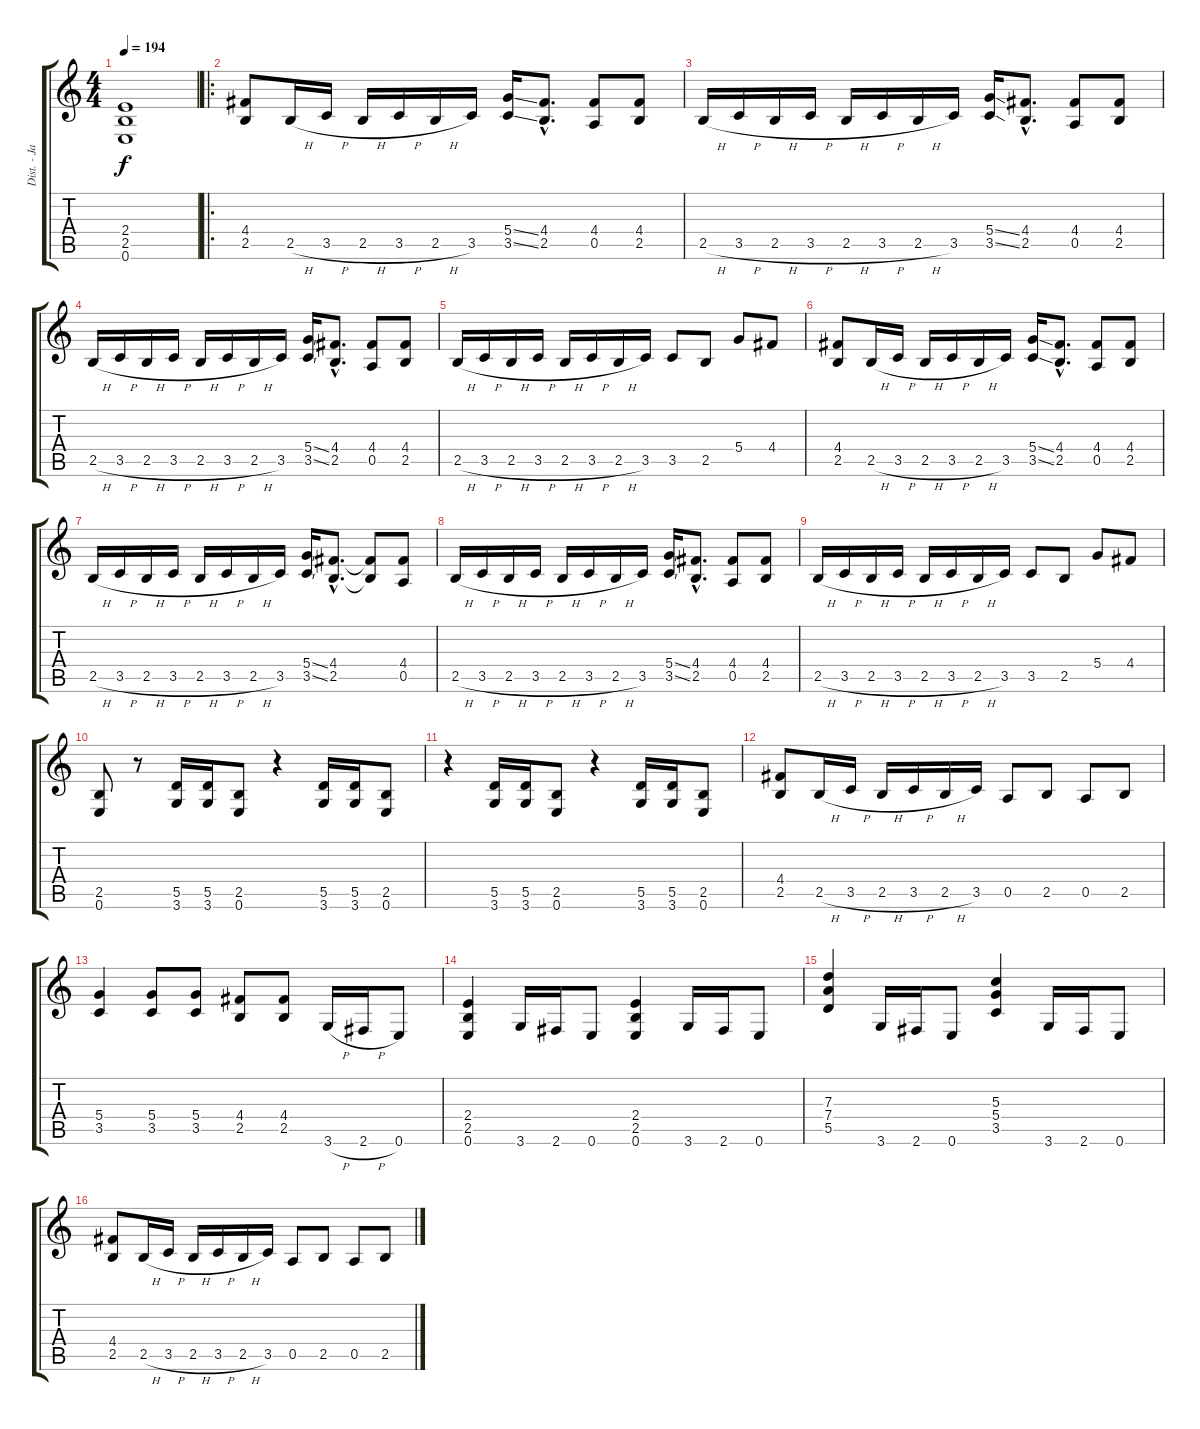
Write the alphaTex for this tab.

\track ("Dist. - James" "Dist. - Ja") {instrument distortionguitar}
\staff {score tabs}
\tuning (E4 B3 G3 D3 A2 E2) {hide}
\ts (4 4)
\tempo 194
\clef g2
\ks c
(2.4{t} 2.5{t} 0.6{t}).1{dy f} |
\ro
(4.4 2.5).8 2.5{h}.16 3.5{h}.16 2.5{h}.16 3.5{h}.16 2.5{h}.16 3.5.16 (5.4{ss} 3.5{ss}).16 (4.4{hac} 2.5{hac}).8{d} (4.4 0.5).8 (4.4 2.5).8 |
2.5{h}.16 3.5{h}.16 2.5{h}.16 3.5{h}.16 2.5{h}.16 3.5{h}.16 2.5{h}.16 3.5.16 (5.4{ss} 3.5{ss}).16 (4.4{hac} 2.5{hac}).8{d} (4.4 0.5).8 (4.4 2.5).8 |
2.5{h}.16 3.5{h}.16 2.5{h}.16 3.5{h}.16 2.5{h}.16 3.5{h}.16 2.5{h}.16 3.5.16 (5.4{ss} 3.5{ss}).16 (4.4{hac} 2.5{hac}).8{d} (4.4 0.5).8 (4.4 2.5).8 |
2.5{h}.16 3.5{h}.16 2.5{h}.16 3.5{h}.16 2.5{h}.16 3.5{h}.16 2.5{h}.16 3.5.16 3.5.8 2.5.8 5.4.8 4.4.8 |
(4.4 2.5).8 2.5{h}.16 3.5{h}.16 2.5{h}.16 3.5{h}.16 2.5{h}.16 3.5.16 (5.4{ss} 3.5{ss}).16 (4.4{hac} 2.5{hac}).8{d} (4.4 0.5).8 (4.4 2.5).8 |
2.5{h}.16 3.5{h}.16 2.5{h}.16 3.5{h}.16 2.5{h}.16 3.5{h}.16 2.5{h}.16 3.5.16 (5.4{ss} 3.5{ss}).16 (4.4{hac} 2.5{hac}).8{d} (4.4{t} 2.5{t}).8 (4.4 0.5).8 |
2.5{h}.16 3.5{h}.16 2.5{h}.16 3.5{h}.16 2.5{h}.16 3.5{h}.16 2.5{h}.16 3.5.16 (5.4{ss} 3.5{ss}).16 (4.4{hac} 2.5{hac}).8{d} (4.4 0.5).8 (4.4 2.5).8 |
2.5{h}.16 3.5{h}.16 2.5{h}.16 3.5{h}.16 2.5{h}.16 3.5{h}.16 2.5{h}.16 3.5.16 3.5.8 2.5.8 5.4.8 4.4.8 |
(2.5 0.6).8 r.8 (5.5 3.6).16 (5.5 3.6).16 (2.5 0.6).8 r.4 (5.5 3.6).16 (5.5 3.6).16 (2.5 0.6).8 |
r.4 (5.5 3.6).16 (5.5 3.6).16 (2.5 0.6).8 r.4 (5.5 3.6).16 (5.5 3.6).16 (2.5 0.6).8 |
(4.4 2.5).8 2.5{h}.16 3.5{h}.16 2.5{h}.16 3.5{h}.16 2.5{h}.16 3.5.16 0.5.8 2.5.8 0.5.8 2.5.8 |
(5.4 3.5).4 (5.4 3.5).8 (5.4 3.5).8 (4.4 2.5).8 (4.4 2.5).8 3.6{h}.16 2.6{h}.16 0.6.8 |
(2.4 2.5 0.6).4 3.6.16 2.6.16 0.6.8 (2.4 2.5 0.6).4 3.6.16 2.6.16 0.6.8 |
(7.3 7.4 5.5).4 3.6.16 2.6.16 0.6.8 (5.3 5.4 3.5).4 3.6.16 2.6.16 0.6.8 |
(4.4 2.5).8 2.5{h}.16 3.5{h}.16 2.5{h}.16 3.5{h}.16 2.5{h}.16 3.5.16 0.5.8 2.5.8 0.5.8 2.5.8
